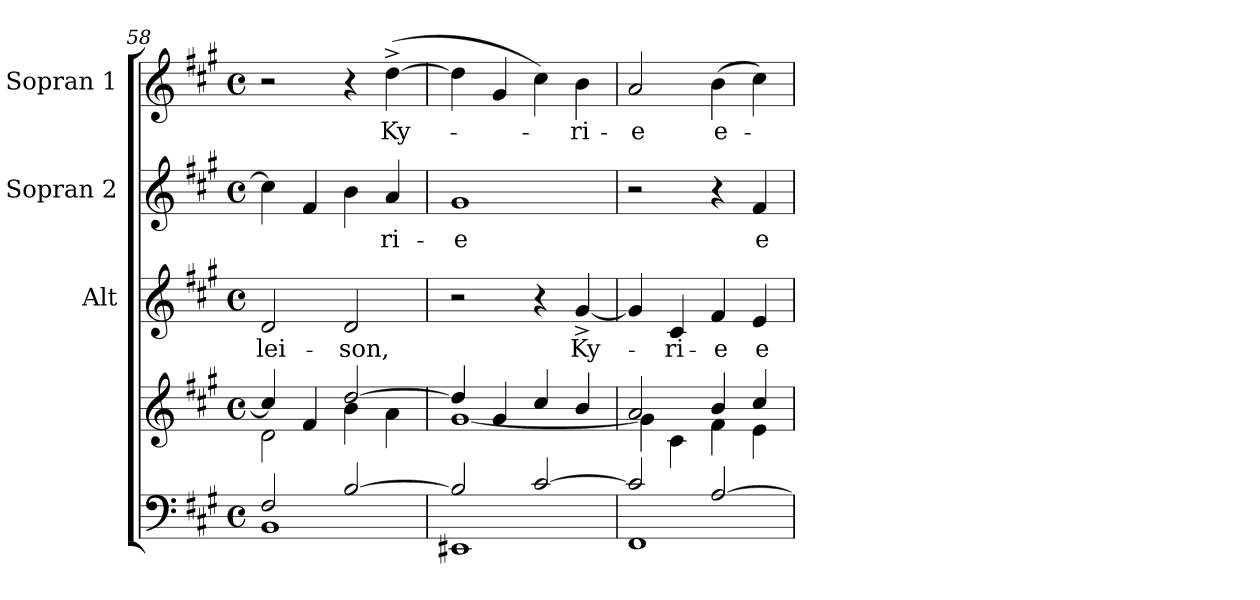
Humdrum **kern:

**kern	**kern	**kern	**text	**kern	**text	**kern	**text
*part4	*part4	*part3	*part3	*part2	*part2	*part1	*part1
*staff5	*staff4	*staff3	*staff3	*staff2	*staff2	*staff1	*staff1
*	*	*I"Alt	*	*I"Sopran 2	*	*I"Sopran 1	*
*	*	*I'A.	*	*I'S. 2	*	*I'S. 1	*
*clefF4	*clefG2	*clefG2	*	*clefG2	*	*clefG2	*
*k[f#c#g#]	*k[f#c#g#]	*k[f#c#g#]	*	*k[f#c#g#]	*	*k[f#c#g#]	*
*A:	*A:	*A:	*	*A:	*	*A:	*
*M4/4	*M4/4	*M4/4	*	*M4/4	*	*M4/4	*
*met(c)	*met(c)	*met(c)	*	*met(c)	*	*met(c)	*
=58	=58	=58	=58	=58	=58	=58	=58
*^	*^	*	*	*	*	*	*
!	!	!	!	!	!LO:LY:b	!	!	!	!
2F#/	1BB	4cc#/]	2d\	2d/	-lei-	4cc#\]	.	2r	.
.	.	4f#/	.	.	.	4f#/	.	.	.
!	!	!	!	!	!LO:LY:b	!	!	!	!
[>2B/	.	[>2dd/	4b\	2d/	-son,	4b\	.	4r	.
!	!	!	!	!	!	!	!LO:LY:b	!	!LO:LY:b
.	.	.	4a\	.	.	4a/	-ri-	(>[4dd^>\	Ky-
=59	=59	=59	=59	=59	=59	=59	=59	=59	=59
!	!	!	!	!	!	!	!LO:LY:b	!	!
2B/]	1EE#X	4dd/]	[<1g#	2r	.	1g#	-e	4dd\]	.
.	.	4g#/	.	.	.	.	.	4g#/	.
[>2c#/	.	4cc#/	.	4r	.	.	.	4cc#\)	.
!	!	!	!	!	!LO:LY:b	!	!	!	!LO:LY:b
.	.	4b/	.	[4g#^>/	Ky-	.	.	4b\	-ri-
!!LO:PB:g=z
=60	=60	=60	=60	=60	=60	=60	=60	=60	=60
!	!	!	!	!	!	!	!	!	!LO:LY:b
2c#/]	1FF#	2a/	4g#\]	4g#/]	.	2r	.	2a/	-e
!	!	!	!	!	!LO:LY:b	!	!	!	!
.	.	.	4c#\	4c#/	-ri-	.	.	.	.
!	!	!	!	!	!LO:LY:b	!	!	!	!LO:LY:b
[>2A/	.	4b/	4f#\	4f#/	-e	4r	.	(>4b\	e-
!	!	!	!	!	!LO:LY:b	!	!LO:LY:b	!	!
.	.	4cc#/	4e\	4e/	e-	4f#/	e-	4cc#\)	.
*v	*v	*	*	*	*	*	*	*	*
*	*v	*v	*	*	*	*	*	*
=	=	=	=	=	=	=	=
*-	*-	*-	*-	*-	*-	*-	*-
